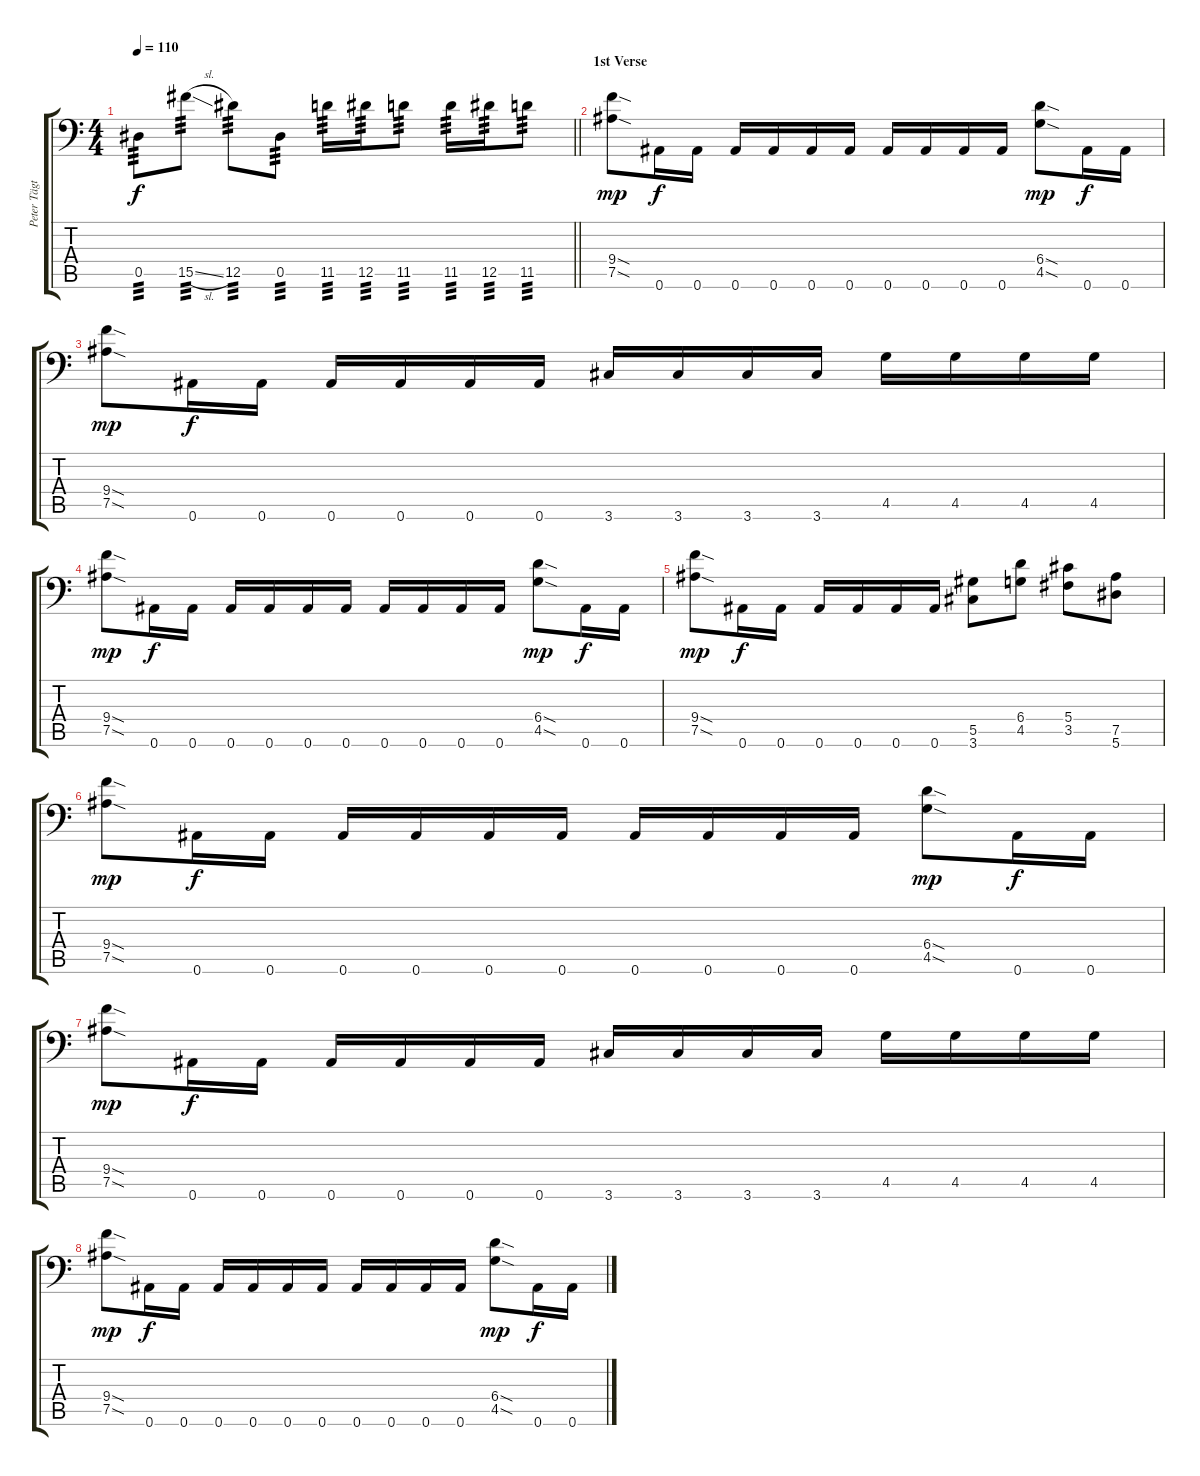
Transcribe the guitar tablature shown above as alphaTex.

\track ("Peter Tägtgren (Rythm 1)" "Peter Tägt") {instrument distortionguitar}
\staff {score tabs}
\tuning (Bb3 F3 Db3 Ab2 Eb2 Bb1) {hide}
\ts (4 4)
\tempo 110
\clef f4
\barLineRight lightlight
\ks c
0.5.8{tp 3 dy f} 15.5{sl}.8{tp 3} 12.5.8{tp 3} 0.5.8{tp 3} 11.5.16{tp 3} 12.5.16{tp 3} 11.5.8{tp 3} 11.5.16{tp 3} 12.5.16{tp 3} 11.5.8{tp 3} |
\section ("" "1st Verse")
(9.4{sod} 7.5{sod}).8{dy mp} 0.6.16{dy f} 0.6.16 0.6.16 0.6.16 0.6.16 0.6.16 0.6.16 0.6.16 0.6.16 0.6.16 (6.4{sod} 4.5{sod}).8{dy mp} 0.6.16{dy f} 0.6.16 |
(9.4{sod} 7.5{sod}).8{dy mp} 0.6.16{dy f} 0.6.16 0.6.16 0.6.16 0.6.16 0.6.16 3.6.16 3.6.16 3.6.16 3.6.16 4.5.16 4.5.16 4.5.16 4.5.16 |
(9.4{sod} 7.5{sod}).8{dy mp} 0.6.16{dy f} 0.6.16 0.6.16 0.6.16 0.6.16 0.6.16 0.6.16 0.6.16 0.6.16 0.6.16 (6.4{sod} 4.5{sod}).8{dy mp} 0.6.16{dy f} 0.6.16 |
(9.4{sod} 7.5{sod}).8{dy mp} 0.6.16{dy f} 0.6.16 0.6.16 0.6.16 0.6.16 0.6.16 (5.5 3.6).8 (6.4 4.5).8 (5.4 3.5).8 (7.5 5.6).8 |
(9.4{sod} 7.5{sod}).8{dy mp} 0.6.16{dy f} 0.6.16 0.6.16 0.6.16 0.6.16 0.6.16 0.6.16 0.6.16 0.6.16 0.6.16 (6.4{sod} 4.5{sod}).8{dy mp} 0.6.16{dy f} 0.6.16 |
(9.4{sod} 7.5{sod}).8{dy mp} 0.6.16{dy f} 0.6.16 0.6.16 0.6.16 0.6.16 0.6.16 3.6.16 3.6.16 3.6.16 3.6.16 4.5.16 4.5.16 4.5.16 4.5.16 |
(9.4{sod} 7.5{sod}).8{dy mp} 0.6.16{dy f} 0.6.16 0.6.16 0.6.16 0.6.16 0.6.16 0.6.16 0.6.16 0.6.16 0.6.16 (6.4{sod} 4.5{sod}).8{dy mp} 0.6.16{dy f} 0.6.16
